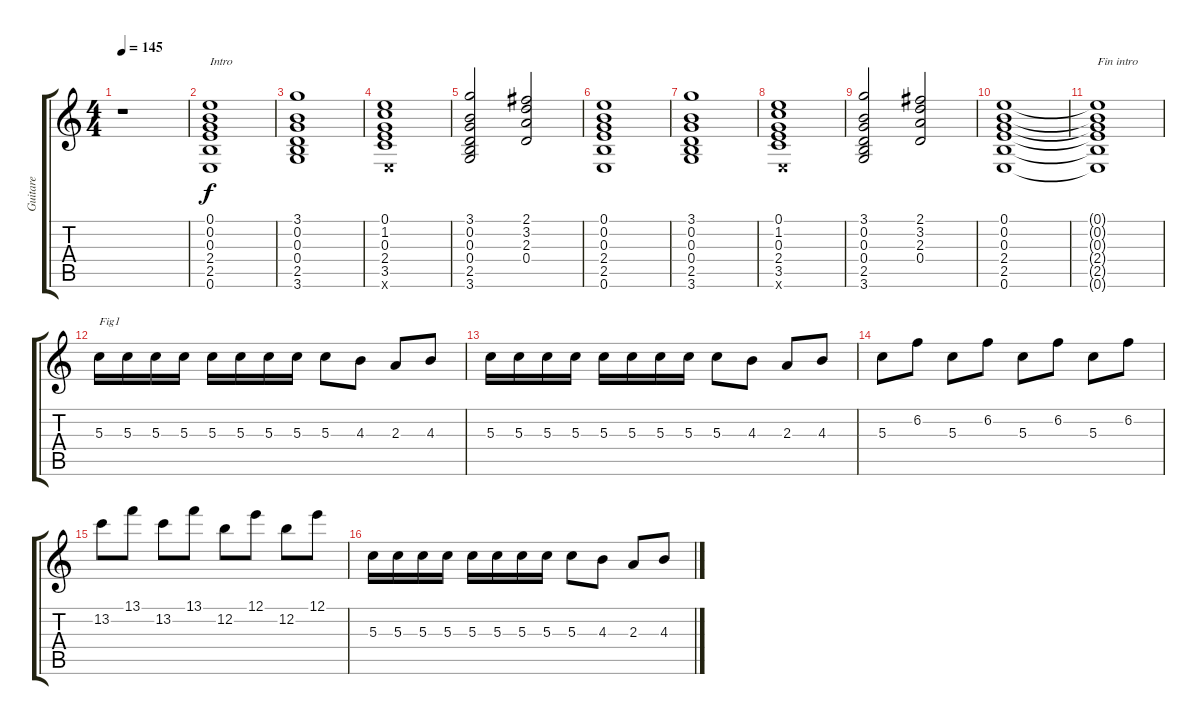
\track ("Guitare" "Guitare") {instrument electricguitarclean}
\staff {score tabs}
\tuning (E4 B3 G3 D3 A2 E2) {hide}
\ts (4 4)
\tempo 145
\clef g2
\ks c
r.1{dy f instrument electricguitarclean} |
(0.1 0.2 0.3 2.4 2.5 0.6).1{txt "Intro"} |
(3.1 0.2 0.3 0.4 2.5 3.6).1 |
(0.1 1.2 0.3 2.4 3.5 0.6{x}).1 |
(3.1 0.2 0.3 0.4 2.5 3.6).2 (2.1 3.2 2.3 0.4).2 |
(0.1 0.2 0.3 2.4 2.5 0.6).1 |
(3.1 0.2 0.3 0.4 2.5 3.6).1 |
(0.1 1.2 0.3 2.4 3.5 0.6{x}).1 |
(3.1 0.2 0.3 0.4 2.5 3.6).2 (2.1 3.2 2.3 0.4).2 |
(0.1 0.2 0.3 2.4 2.5 0.6).1 |
(0.1{t} 0.2{t} 0.3{t} 2.4{t} 2.5{t} 0.6{t}).1{txt "Fin intro"} |
5.3.16{txt "Fig1"} 5.3.16 5.3.16 5.3.16 5.3.16 5.3.16 5.3.16 5.3.16 5.3.8 4.3.8 2.3.8 4.3.8 |
5.3.16 5.3.16 5.3.16 5.3.16 5.3.16 5.3.16 5.3.16 5.3.16 5.3.8 4.3.8 2.3.8 4.3.8 |
5.3.8 6.2.8 5.3.8 6.2.8 5.3.8 6.2.8 5.3.8 6.2.8 |
13.2.8 13.1.8 13.2.8 13.1.8 12.2.8 12.1.8 12.2.8 12.1.8 |
5.3.16 5.3.16 5.3.16 5.3.16 5.3.16 5.3.16 5.3.16 5.3.16 5.3.8 4.3.8 2.3.8 4.3.8
